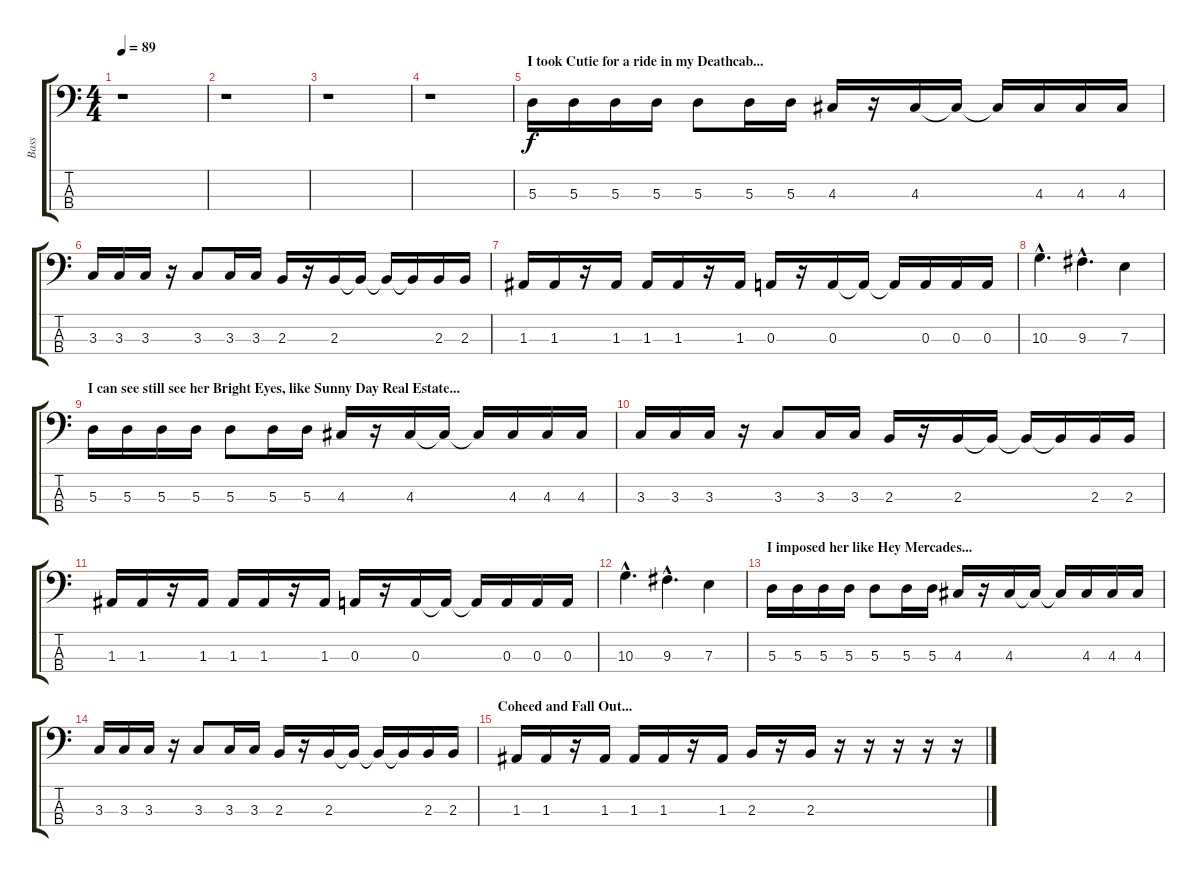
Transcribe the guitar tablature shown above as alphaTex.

\track ("Bass" "Bass") {instrument electricbassfinger}
\staff {score tabs}
\tuning (G2 D2 A1 E1) {hide}
\ts (4 4)
\tempo 89
\clef f4
\ks c
r.1{dy f instrument electricbassfinger} |
r.1 |
r.1 |
r.1 |
\section ("" "I took Cutie for a ride in my Deathcab...")
5.3.16 5.3.16 5.3.16 5.3.16 5.3.8 5.3.16 5.3.16 4.3.16 r.16 4.3.16 4.3{t}.16 4.3{t}.16 4.3.16 4.3.16 4.3.16 |
3.3.16 3.3.16 3.3.16 r.16 3.3.8 3.3.16 3.3.16 2.3.16 r.16 2.3.16 2.3{t}.16 2.3{t}.16 2.3{t}.16 2.3.16 2.3.16 |
1.3.16 1.3.16 r.16 1.3.16 1.3.16 1.3.16 r.16 1.3.16 0.3.16 r.16 0.3.16 0.3{t}.16 0.3{t}.16 0.3.16 0.3.16 0.3.16 |
10.3{hac}.4{d} 9.3{hac}.4{d} 7.3.4 |
\section ("" "I can see still see her Bright Eyes, like Sunny Day Real Estate...")
5.3.16 5.3.16 5.3.16 5.3.16 5.3.8 5.3.16 5.3.16 4.3.16 r.16 4.3.16 4.3{t}.16 4.3{t}.16 4.3.16 4.3.16 4.3.16 |
3.3.16 3.3.16 3.3.16 r.16 3.3.8 3.3.16 3.3.16 2.3.16 r.16 2.3.16 2.3{t}.16 2.3{t}.16 2.3{t}.16 2.3.16 2.3.16 |
1.3.16 1.3.16 r.16 1.3.16 1.3.16 1.3.16 r.16 1.3.16 0.3.16 r.16 0.3.16 0.3{t}.16 0.3{t}.16 0.3.16 0.3.16 0.3.16 |
10.3{hac}.4{d} 9.3{hac}.4{d} 7.3.4 |
\section ("" "I imposed her like Hey Mercades...")
5.3.16 5.3.16 5.3.16 5.3.16 5.3.8 5.3.16 5.3.16 4.3.16 r.16 4.3.16 4.3{t}.16 4.3{t}.16 4.3.16 4.3.16 4.3.16 |
3.3.16 3.3.16 3.3.16 r.16 3.3.8 3.3.16 3.3.16 2.3.16 r.16 2.3.16 2.3{t}.16 2.3{t}.16 2.3{t}.16 2.3.16 2.3.16 |
\section ("" "Coheed and Fall Out...")
1.3.16 1.3.16 r.16 1.3.16 1.3.16 1.3.16 r.16 1.3.16 2.3.16 r.16 2.3.16 r.16 r.16 r.16 r.16 r.16
